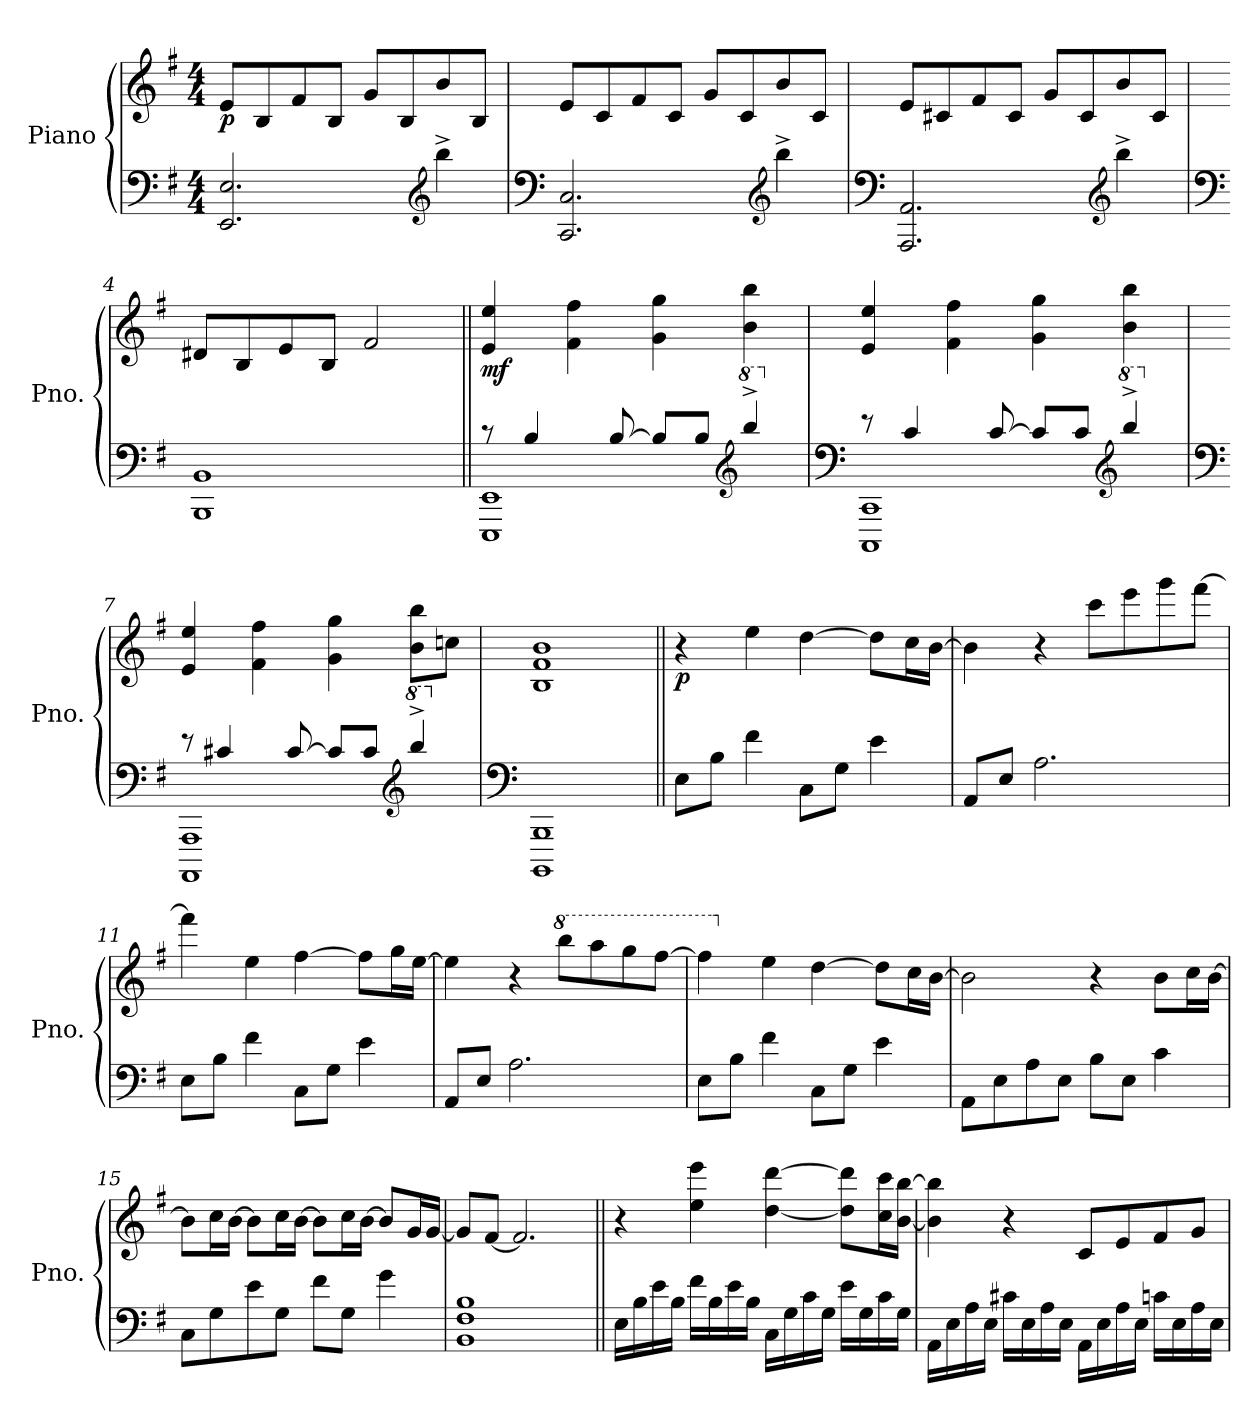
**kern	**kern	**dynam
*part1	*part1	*part1
*staff2	*staff1	*staff1/2
*I"Piano	*	*
*I'Pno.	*	*
*clefF4	*clefG2	*
*k[f#]	*k[f#]	*
*M4/4	*M4/4	*
*MM72	*MM72	*
=1	=1	=1
!	!	!LO:DY:b
2.EE/ 2.E/	8e/L	p
.	8B/	.
.	8f#/	.
.	8B/J	.
.	8g/L	.
.	8B/	.
*clefG2	*	*
4bb<^\	8b/	.
.	8B/J	.
=2	=2	=2
*clefF4	*	*
2.CC/ 2.C/	8e/L	.
.	8c/	.
.	8f#/	.
.	8c/J	.
.	8g/L	.
.	8c/	.
*clefG2	*	*
4bb^\	8b/	.
.	8c/J	.
=3	=3	=3
*clefF4	*	*
2.AAA/ 2.AA/	8e/L	.
.	8c#X/	.
.	8f#/	.
.	8c#/J	.
.	8g/L	.
.	8c#/	.
*clefG2	*	*
4bb^\	8b/	.
.	8c#/J	.
=4	=4	=4
*clefF4	*	*
1BBB 1BB	8d#X/L	.
.	8B/	.
.	8e/	.
.	8B/J	.
.	2f#/	.
!!LO:LB:g=z
=5||	=5||	=5||
*^	*	*
!	!	!	!LO:DY:b
8r	1EEE 1EE	4e/ 4ee/	mf
4B/	.	.	.
.	.	4f#\ 4ff#\	.
[8B/	.	.	.
8B/L]	.	4g\ 4gg\	.
8B/J	.	.	.
*clefG2	*	*	*
*8va	*	*	*
4bbb^/	.	4b\ 4bb\	.
=6	=6	=6	=6
*clefF4	*	*	*
*X8va	*	*	*
8r	1CCC 1CC	4e/ 4ee/	.
4c/	.	.	.
.	.	4f#\ 4ff#\	.
[8c/	.	.	.
8c/L]	.	4g\ 4gg\	.
8c/J	.	.	.
*clefG2	*	*	*
*8va	*	*	*
4bbb^/	.	4b\ 4bb\	.
=7	=7	=7	=7
*clefF4	*	*	*
*X8va	*	*	*
8r	1AAAA 1AAA	4e/ 4ee/	.
4c#X/	.	.	.
.	.	4f#\ 4ff#\	.
[8c#/	.	.	.
8c#/L]	.	4g\ 4gg\	.
8c#/J	.	.	.
*clefG2	*	*	*
*8va	*	*	*
4bbb^/	.	8b\ 8bb\L	.
.	.	8ccn\J	.
*v	*v	*	*
=8	=8	=8
*clefF4	*	*
*X8va	*	*
1BBBB 1BBB	1B 1f# 1b	.
!!LO:LB:g=z
=9||	=9||	=9||
!	!	!LO:DY:b
8E\L	4r	p
8B\J	.	.
4f#\	4ee\	.
8C\L	[4dd\	.
8G\J	.	.
4e\	8dd\L]	.
.	16cc\L	.
.	[16b\JJ	.
=10	=10	=10
8AA/L	4b\]	.
8E/J	.	.
2.A\	4r	.
.	8ccc\L	.
.	8eee\	.
.	8ggg\	.
.	[8fff#\J	.
=11	=11	=11
8E\L	4fff#\]	.
8B\J	.	.
4f#\	4ee\	.
8C\L	[4ff#\	.
8G\J	.	.
4e\	8ff#\L]	.
.	16gg\L	.
.	[16ee\JJ	.
=12	=12	=12
8AA/L	4ee\]	.
8E/J	.	.
2.A\	4r	.
*	*8va	*
.	8bbb\L	.
.	8aaa\	.
.	8ggg\	.
.	[8fff#\J	.
!!LO:LB:g=z
=13	=13	=13
8E\L	4fff#\]	.
8B\J	.	.
*	*X8va	*
4f#\	4ee\	.
8C\L	[4dd\	.
8G\J	.	.
4e\	8dd\L]	.
.	16cc\L	.
.	[16b\JJ	.
=14	=14	=14
8AA\L	2b\]	.
8E\	.	.
8A\	.	.
8E\J	.	.
8B\L	4r	.
8E\J	.	.
4c\	8b\L	.
.	16cc\L	.
.	[16b\JJ	.
=15	=15	=15
8C\L	8b\L]	.
8G\	16cc\L	.
.	[16b\JJ	.
8e\	8b\L]	.
8G<\J	16cc\L	.
.	[16b\JJ	.
8f#\L	8b\L]	.
8G\J	16cc\L	.
.	[16b\JJ	.
4g\	8b/L]	.
.	16g/L	.
.	[16g/JJ	.
=16	=16	=16
1BB 1F# 1B	8g/L]	.
.	[8f#/J	.
.	2.f#/]	.
!!LO:LB:g=z
=17||	=17||	=17||
16E\LL	4r	.
16B\	.	.
16e\	.	.
16B\JJ	.	.
16f#\LL	4ee\ 4eee\	.
16B\	.	.
16e\	.	.
16B\JJ	.	.
16C\LL	[4dd\ [4ddd\	.
16G\	.	.
16c\	.	.
16G\JJ	.	.
16e\LL	8dd\] 8ddd\]L	.
16G\	.	.
16c\	16cc\ 16ccc\L	.
16G\JJ	[16b\ [16bb\JJ	.
=18	=18	=18
16AA\LL	4b\] 4bb\]	.
16E\	.	.
16A\	.	.
16E\JJ	.	.
16c#X\LL	4r	.
16E\	.	.
16A\	.	.
16E\JJ	.	.
16AA\LL	8c/L	.
16E\	.	.
16A\	8e/	.
16E\JJ	.	.
16cn\LL	8f#/	.
16E\	.	.
16A\	8g/J	.
16E\JJ	.	.
=	=	=
*-	*-	*-
